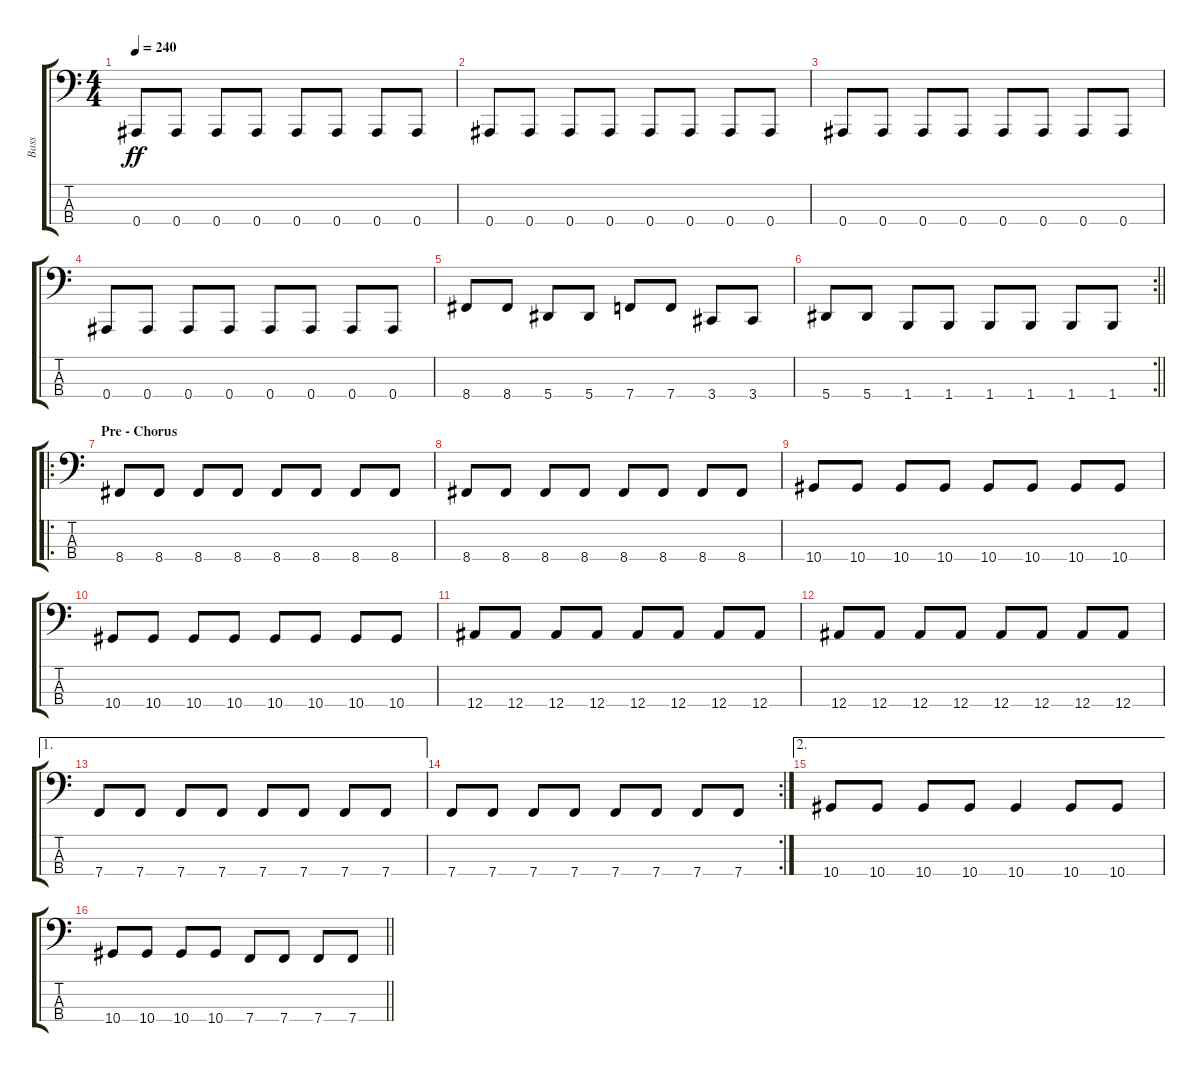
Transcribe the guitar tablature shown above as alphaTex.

\track ("Bass" "Bass") {instrument electricbassfinger}
\staff {score tabs}
\tuning (Eb2 Bb1 F1 Bb0) {hide}
\ts (4 4)
\tempo 240
\clef f4
\ks c
0.4.8{dy ff} 0.4.8 0.4.8 0.4.8 0.4.8 0.4.8 0.4.8 0.4.8 |
0.4.8 0.4.8 0.4.8 0.4.8 0.4.8 0.4.8 0.4.8 0.4.8 |
0.4.8 0.4.8 0.4.8 0.4.8 0.4.8 0.4.8 0.4.8 0.4.8 |
0.4.8 0.4.8 0.4.8 0.4.8 0.4.8 0.4.8 0.4.8 0.4.8 |
8.4.8 8.4.8 5.4.8 5.4.8 7.4.8 7.4.8 3.4.8 3.4.8 |
\rc 2
\barLineRight lightlight
5.4.8 5.4.8 1.4.8 1.4.8 1.4.8 1.4.8 1.4.8 1.4.8 |
\ro
\section ("" "Pre - Chorus")
8.4.8 8.4.8 8.4.8 8.4.8 8.4.8 8.4.8 8.4.8 8.4.8 |
8.4.8 8.4.8 8.4.8 8.4.8 8.4.8 8.4.8 8.4.8 8.4.8 |
10.4.8 10.4.8 10.4.8 10.4.8 10.4.8 10.4.8 10.4.8 10.4.8 |
10.4.8 10.4.8 10.4.8 10.4.8 10.4.8 10.4.8 10.4.8 10.4.8 |
12.4.8 12.4.8 12.4.8 12.4.8 12.4.8 12.4.8 12.4.8 12.4.8 |
12.4.8 12.4.8 12.4.8 12.4.8 12.4.8 12.4.8 12.4.8 12.4.8 |
\ae 1
7.4.8 7.4.8 7.4.8 7.4.8 7.4.8 7.4.8 7.4.8 7.4.8 |
\rc 2
7.4.8 7.4.8 7.4.8 7.4.8 7.4.8 7.4.8 7.4.8 7.4.8 |
\ae 2
10.4.8 10.4.8 10.4.8 10.4.8 10.4.4 10.4.8 10.4.8 |
\barLineRight lightlight
10.4.8 10.4.8 10.4.8 10.4.8 7.4.8 7.4.8 7.4.8 7.4.8
